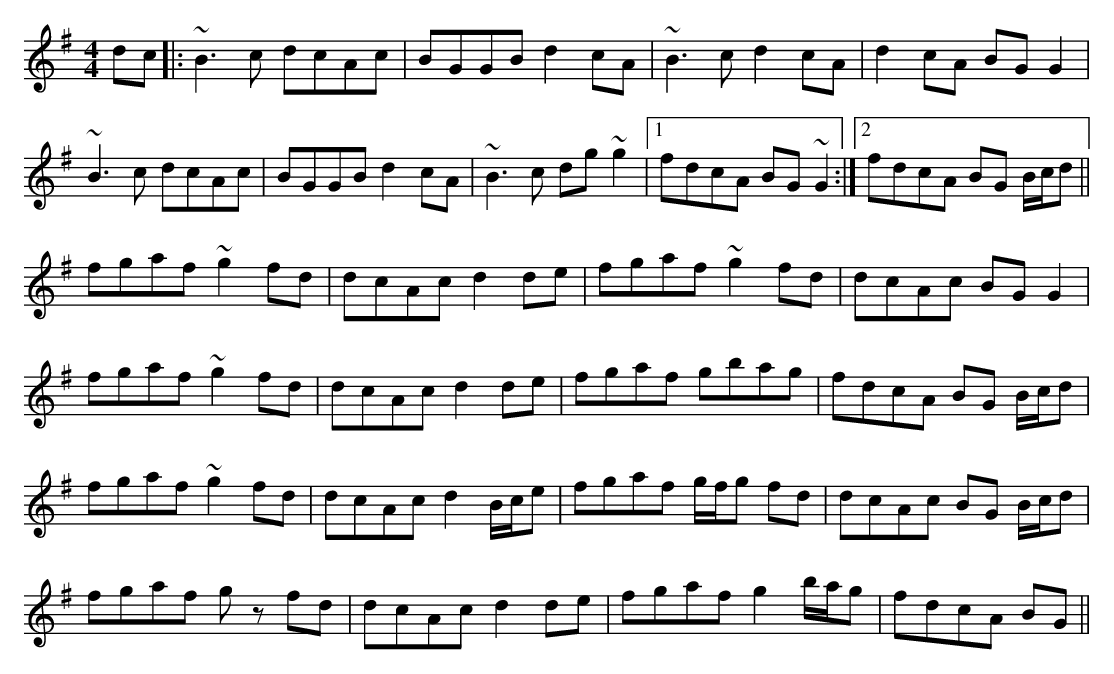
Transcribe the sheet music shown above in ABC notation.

X:1
M:4/4
K:G
dc|:~B3 c dcAc|BGGB d2 cA|~B3 c d2 cA|d2 cA BG G2|
~B3c dcAc|BGGB d2 cA|~B3 c dg ~g2|1 fdcA BG ~G2:|2 fdcA BG B/c/d||
fgaf ~g2 fd|dcAc d2 de|fgaf ~g2 fd|dcAc BG G2|
fgaf ~g2 fd|dcAc d2 de|fgaf gbag|fdcA BG B/c/d|
fgaf ~g2 fd|dcAc d2 B/c/e|fgaf g/f/g fd|dcAc BG B/c/d|
fgaf g z fd|dcAc d2 de|fgaf g2 b/a/g|fdcA BG||
